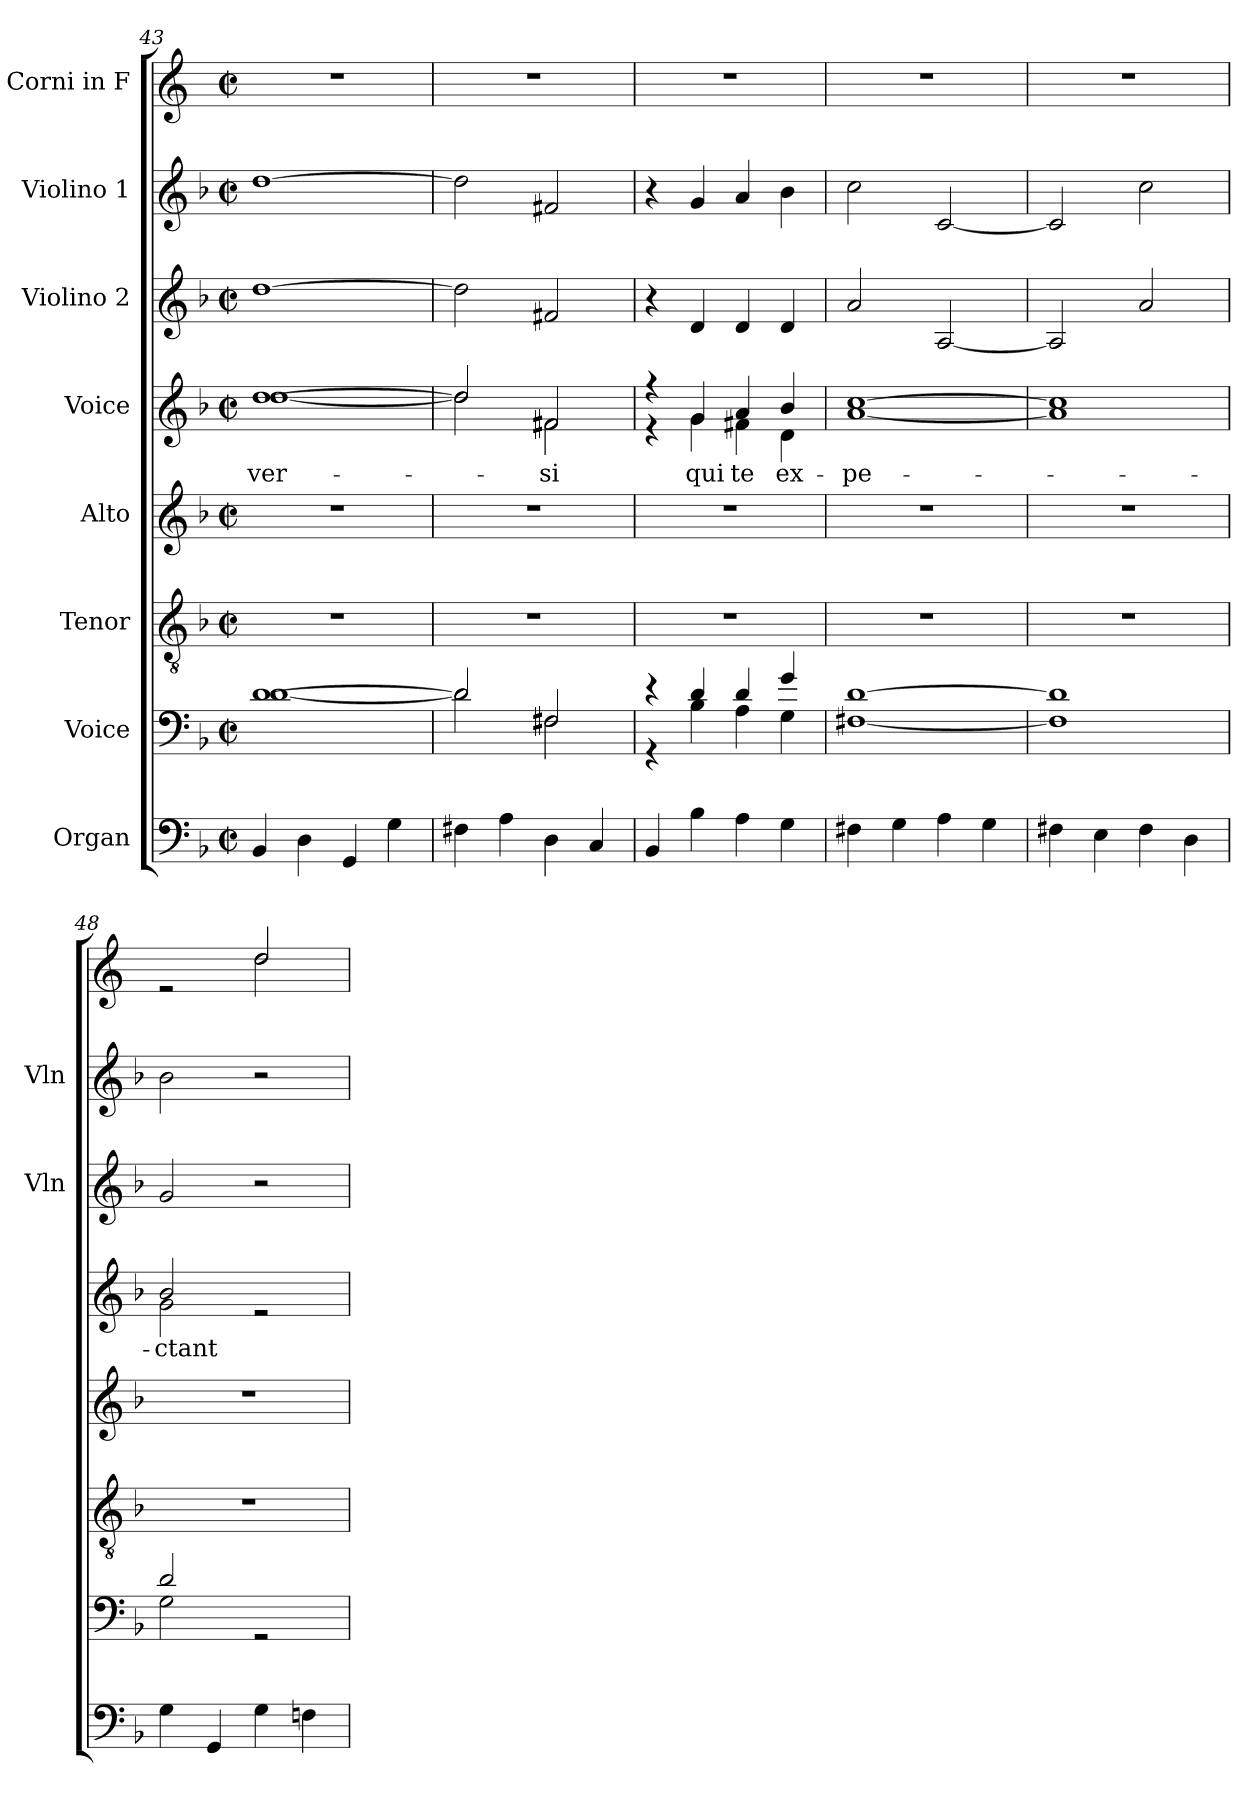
**kern	**kern	**kern	**kern	**kern	**text	**kern	**kern	**kern
*part8	*part7	*part6	*part5	*part4	*part4	*part3	*part2	*part1
*staff8	*staff7	*staff6	*staff5	*staff4	*staff4	*staff3	*staff2	*staff1
*I"Organ	*I"Voice	*I"Tenor	*I"Alto	*I"Voice	*	*I"Violino 2	*I"Violino 1	*I"Corni in F
*	*	*	*	*	*	*I'Vln	*I'Vln	*
*clefF4	*clefF4	*clefGv2	*clefG2	*clefG2	*	*clefG2	*clefG2	*clefG2
*	*	*	*	*	*	*	*	*ITrd4c7
*k[b-]	*k[b-]	*k[b-]	*k[b-]	*k[b-]	*	*k[b-]	*k[b-]	*k[b-]
*M2/2	*M2/2	*M2/2	*M2/2	*M2/2	*	*M2/2	*M2/2	*M2/2
*met(c|)	*met(c|)	*met(c|)	*met(c|)	*met(c|)	*	*met(c|)	*met(c|)	*met(c|)
=43	=43	=43	=43	=43	=43	=43	=43	=43
*	*^	*	*	*	*	*	*	*
!	!	!	!	!	!	!LO:LY:b	!	!	!
*	*	*	*	*	*^	*	*	*	*
4BB-/	[1d	[1d	1r	1r	[1dd	[1dd	-ver-	[1dd	[1dd	1r
4D\	.	.	.	.	.	.	.	.	.	.
4GG/	.	.	.	.	.	.	.	.	.	.
4G\	.	.	.	.	.	.	.	.	.	.
=44	=44	=44	=44	=44	=44	=44	=44	=44	=44	=44
4F#X\	2d/]	2d\]	1r	1r	2dd/]	2dd\]	.	2dd\]	2dd\]	1r
4A\	.	.	.	.	.	.	.	.	.	.
!	!	!	!	!	!	!	!LO:LY:b	!	!	!
4D\	2F#X/	2F#\	.	.	2f#X/	2f#\	-si	2f#X/	2f#X/	.
4C/	.	.	.	.	.	.	.	.	.	.
!!LO:LB:g=z
=45	=45	=45	=45	=45	=45	=45	=45	=45	=45	=45
4BB-/	4r	4r	1r	1r	4r	4r	.	4r	4r	1r
!	!	!	!	!	!	!	!LO:LY:b	!	!	!
4B-\	4d/	4B-\	.	.	4g/	4g\	qui	4d/	4g/	.
!	!	!	!	!	!	!	!LO:LY:b	!	!	!
4A\	4d/	4A\	.	.	4a/	4f#X\	te	4d/	4a/	.
!	!	!	!	!	!	!	!LO:LY:b	!	!	!
4G\	4g/	4G\	.	.	4b-/	4d\	ex-	4d/	4b-\	.
=46	=46	=46	=46	=46	=46	=46	=46	=46	=46	=46
!	!	!	!	!	!	!	!LO:LY:b	!	!	!
4F#X\	[1d	[1F#X	1r	1r	[1cc	[1a	-pe-	2a/	2cc\	1r
4G\	.	.	.	.	.	.	.	.	.	.
4A\	.	.	.	.	.	.	.	[2A/	[2c/	.
4G\	.	.	.	.	.	.	.	.	.	.
=47	=47	=47	=47	=47	=47	=47	=47	=47	=47	=47
4F#X\	1d]	1F#]	1r	1r	1cc]	1a]	.	2A/]	2c/]	1r
4E\	.	.	.	.	.	.	.	.	.	.
4F#\	.	.	.	.	.	.	.	2a/	2cc\	.
4D\	.	.	.	.	.	.	.	.	.	.
=48	=48	=48	=48	=48	=48	=48	=48	=48	=48	=48
!	!	!	!	!	!	!	!LO:LY:b	!	!	!
*	*	*	*	*	*	*	*	*	*	*^
4G\	2d/	2G\	1r	1r	2b-/	2g\	-ctant	2g/	2b-\	2re	2ryy
4GG/	.	.	.	.	.	.	.	.	.	.	.
4G\	2rGG	2ryy	.	.	2re	2ryy	.	2r	2r	2g/	2g\
4Fn\	.	.	.	.	.	.	.	.	.	.	.
*	*v	*v	*	*	*v	*v	*	*	*	*v	*v
=	=	=	=	=	=	=	=	=
*-	*-	*-	*-	*-	*-	*-	*-	*-
